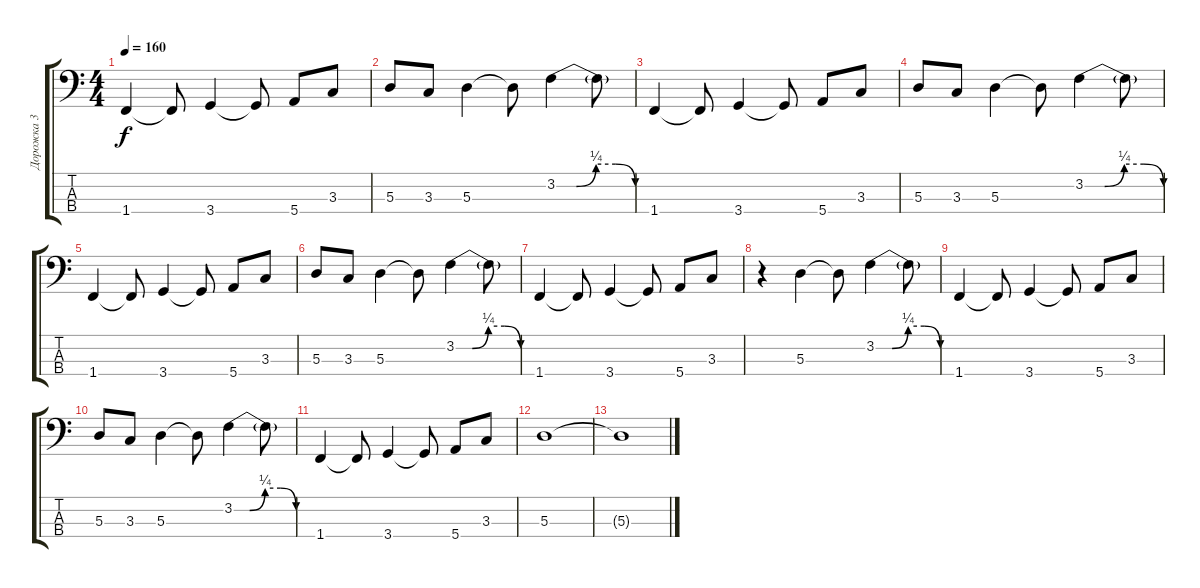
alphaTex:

\track ("Дорожка 3" "Дорожка 3") {instrument electricbassfinger}
\staff {score tabs}
\tuning (G2 D2 A1 E1) {hide}
\ts (4 4)
\tempo 160
\clef f4
\ks c
1.4.4{dy f} 1.4{t}.8 3.4.4 3.4{t}.8 5.4.8 3.3.8 |
5.3.8 3.3.8 5.3.4 5.3{t}.8 3.2{be (custom 0 0 15 0 30 1 45 1 60 0)}.4 3.2{t}.8 |
1.4.4 1.4{t}.8 3.4.4 3.4{t}.8 5.4.8 3.3.8 |
5.3.8 3.3.8 5.3.4 5.3{t}.8 3.2{be (custom 0 0 15 0 30 1 45 1 60 0)}.4 3.2{t}.8 |
1.4.4 1.4{t}.8 3.4.4 3.4{t}.8 5.4.8 3.3.8 |
5.3.8 3.3.8 5.3.4 5.3{t}.8 3.2{be (custom 0 0 15 0 30 1 45 1 60 0)}.4 3.2{t}.8 |
1.4.4 1.4{t}.8 3.4.4 3.4{t}.8 5.4.8 3.3.8 |
r.4 5.3.4 5.3{t}.8 3.2{be (custom 0 0 15 0 30 1 45 1 60 0)}.4 3.2{t}.8 |
1.4.4 1.4{t}.8 3.4.4 3.4{t}.8 5.4.8 3.3.8 |
5.3.8 3.3.8 5.3.4 5.3{t}.8 3.2{be (custom 0 0 15 0 30 1 45 1 60 0)}.4 3.2{t}.8 |
1.4.4 1.4{t}.8 3.4.4 3.4{t}.8 5.4.8 3.3.8 |
5.3.1 |
5.3{t}.1
